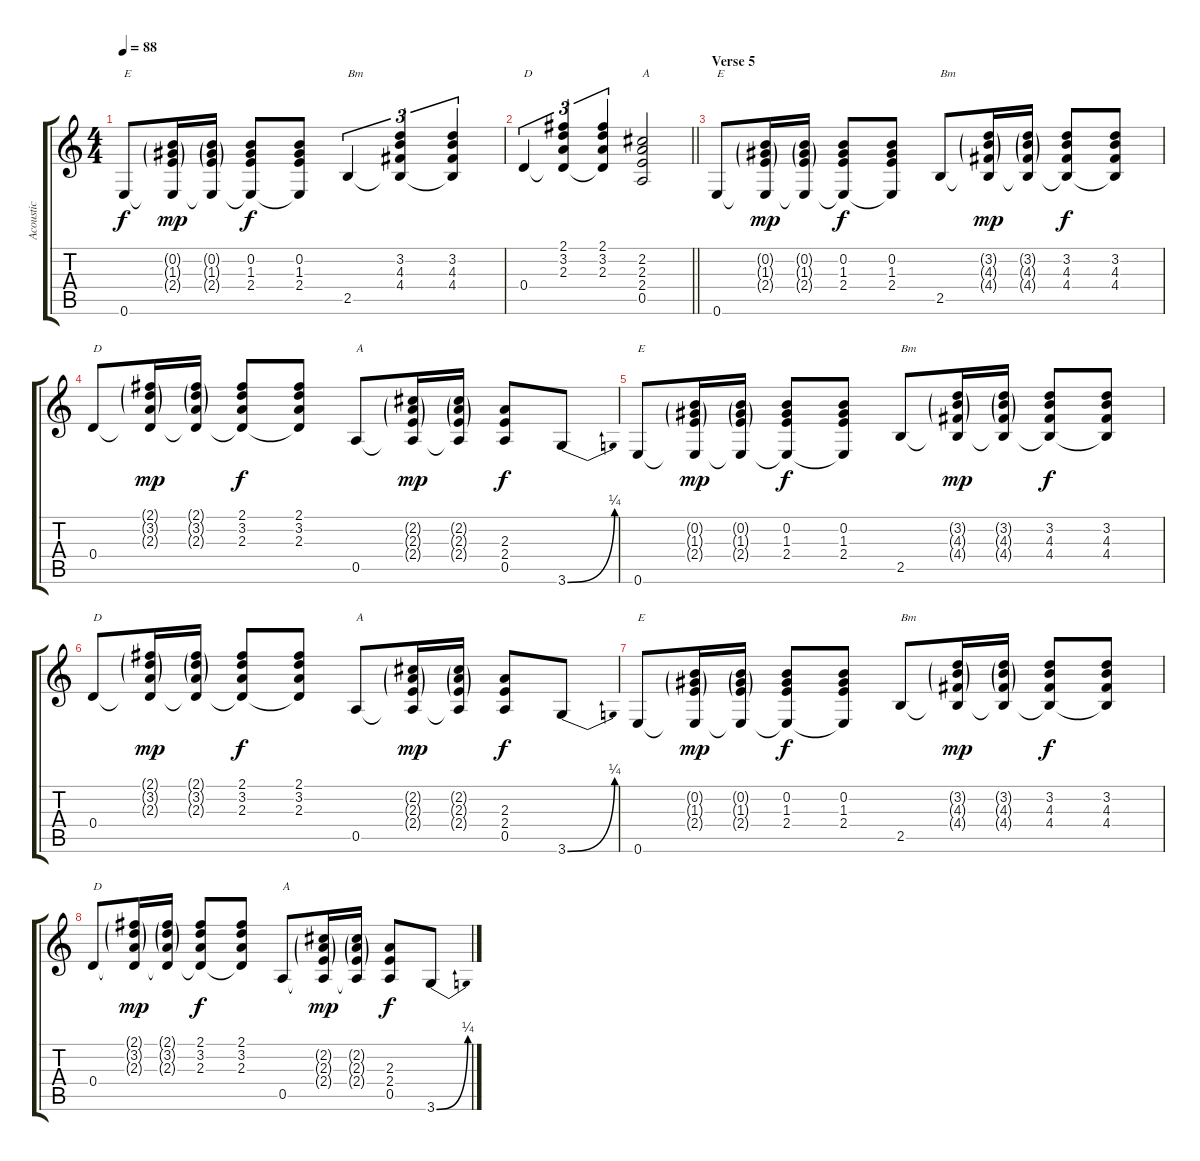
\track ("Acoustic" "Acoustic") {instrument acousticguitarsteel}
\staff {score tabs}
\tuning (E4 B3 G3 D3 A2 E2) {hide}
\ts (4 4)
\tempo 88
\clef g2
\ks c
0.6.8{txt "E" dy f} (0.2{g} 1.3{g} 2.4{g} 0.6{t}).16{dy mp} (0.2{g} 1.3{g} 2.4{g} 0.6{t}).16 (0.2 1.3 2.4 0.6{t}).8{dy f} (0.2 1.3 2.4 0.6{t}).8 2.5.4{tu (3 2) txt "Bm"} (3.2 4.3 4.4 2.5{t}).4{tu (3 2)} (3.2 4.3 4.4 2.5{t}).4{tu (3 2)} |
\barLineRight lightlight
0.4.4{tu (3 2) txt "D"} (2.1 3.2 2.3 0.4{t}).4{tu (3 2)} (2.1 3.2 2.3 0.4{t}).4{tu (3 2)} (2.2 2.3 2.4 0.5).2{txt "A"} |
\section ("" "Verse 5")
0.6.8{txt "E"} (0.2{g} 1.3{g} 2.4{g} 0.6{t}).16{dy mp} (0.2{g} 1.3{g} 2.4{g} 0.6{t}).16 (0.2 1.3 2.4 0.6{t}).8{dy f} (0.2 1.3 2.4 0.6{t}).8 2.5.8{txt "Bm"} (3.2{g} 4.3{g} 4.4{g} 2.5{t}).16{dy mp} (3.2{g} 4.3{g} 4.4{g} 2.5{t}).16 (3.2 4.3 4.4 2.5{t}).8{dy f} (3.2 4.3 4.4 2.5{t}).8 |
0.4.8{txt "D"} (2.1{g} 3.2{g} 2.3{g} 0.4{t}).16{dy mp} (2.1{g} 3.2{g} 2.3{g} 0.4{t}).16 (2.1 3.2 2.3 0.4{t}).8{dy f} (2.1 3.2 2.3 0.4{t}).8 0.5.8{txt "A"} (2.2{g} 2.3{g} 2.4{g} 0.5{t}).16{dy mp} (2.2{g} 2.3{g} 2.4{g} 0.5{t}).16 (2.3 2.4 0.5).8{dy f} 3.6{be (bend 0 0 60 1)}.8 |
0.6.8{txt "E"} (0.2{g} 1.3{g} 2.4{g} 0.6{t}).16{dy mp} (0.2{g} 1.3{g} 2.4{g} 0.6{t}).16 (0.2 1.3 2.4 0.6{t}).8{dy f} (0.2 1.3 2.4 0.6{t}).8 2.5.8{txt "Bm"} (3.2{g} 4.3{g} 4.4{g} 2.5{t}).16{dy mp} (3.2{g} 4.3{g} 4.4{g} 2.5{t}).16 (3.2 4.3 4.4 2.5{t}).8{dy f} (3.2 4.3 4.4 2.5{t}).8 |
0.4.8{txt "D"} (2.1{g} 3.2{g} 2.3{g} 0.4{t}).16{dy mp} (2.1{g} 3.2{g} 2.3{g} 0.4{t}).16 (2.1 3.2 2.3 0.4{t}).8{dy f} (2.1 3.2 2.3 0.4{t}).8 0.5.8{txt "A"} (2.2{g} 2.3{g} 2.4{g} 0.5{t}).16{dy mp} (2.2{g} 2.3{g} 2.4{g} 0.5{t}).16 (2.3 2.4 0.5).8{dy f} 3.6{be (bend 0 0 60 1)}.8 |
0.6.8{txt "E"} (0.2{g} 1.3{g} 2.4{g} 0.6{t}).16{dy mp} (0.2{g} 1.3{g} 2.4{g} 0.6{t}).16 (0.2 1.3 2.4 0.6{t}).8{dy f} (0.2 1.3 2.4 0.6{t}).8 2.5.8{txt "Bm"} (3.2{g} 4.3{g} 4.4{g} 2.5{t}).16{dy mp} (3.2{g} 4.3{g} 4.4{g} 2.5{t}).16 (3.2 4.3 4.4 2.5{t}).8{dy f} (3.2 4.3 4.4 2.5{t}).8 |
0.4.8{txt "D"} (2.1{g} 3.2{g} 2.3{g} 0.4{t}).16{dy mp} (2.1{g} 3.2{g} 2.3{g} 0.4{t}).16 (2.1 3.2 2.3 0.4{t}).8{dy f} (2.1 3.2 2.3 0.4{t}).8 0.5.8{txt "A"} (2.2{g} 2.3{g} 2.4{g} 0.5{t}).16{dy mp} (2.2{g} 2.3{g} 2.4{g} 0.5{t}).16 (2.3 2.4 0.5).8{dy f} 3.6{be (bend 0 0 60 1)}.8
